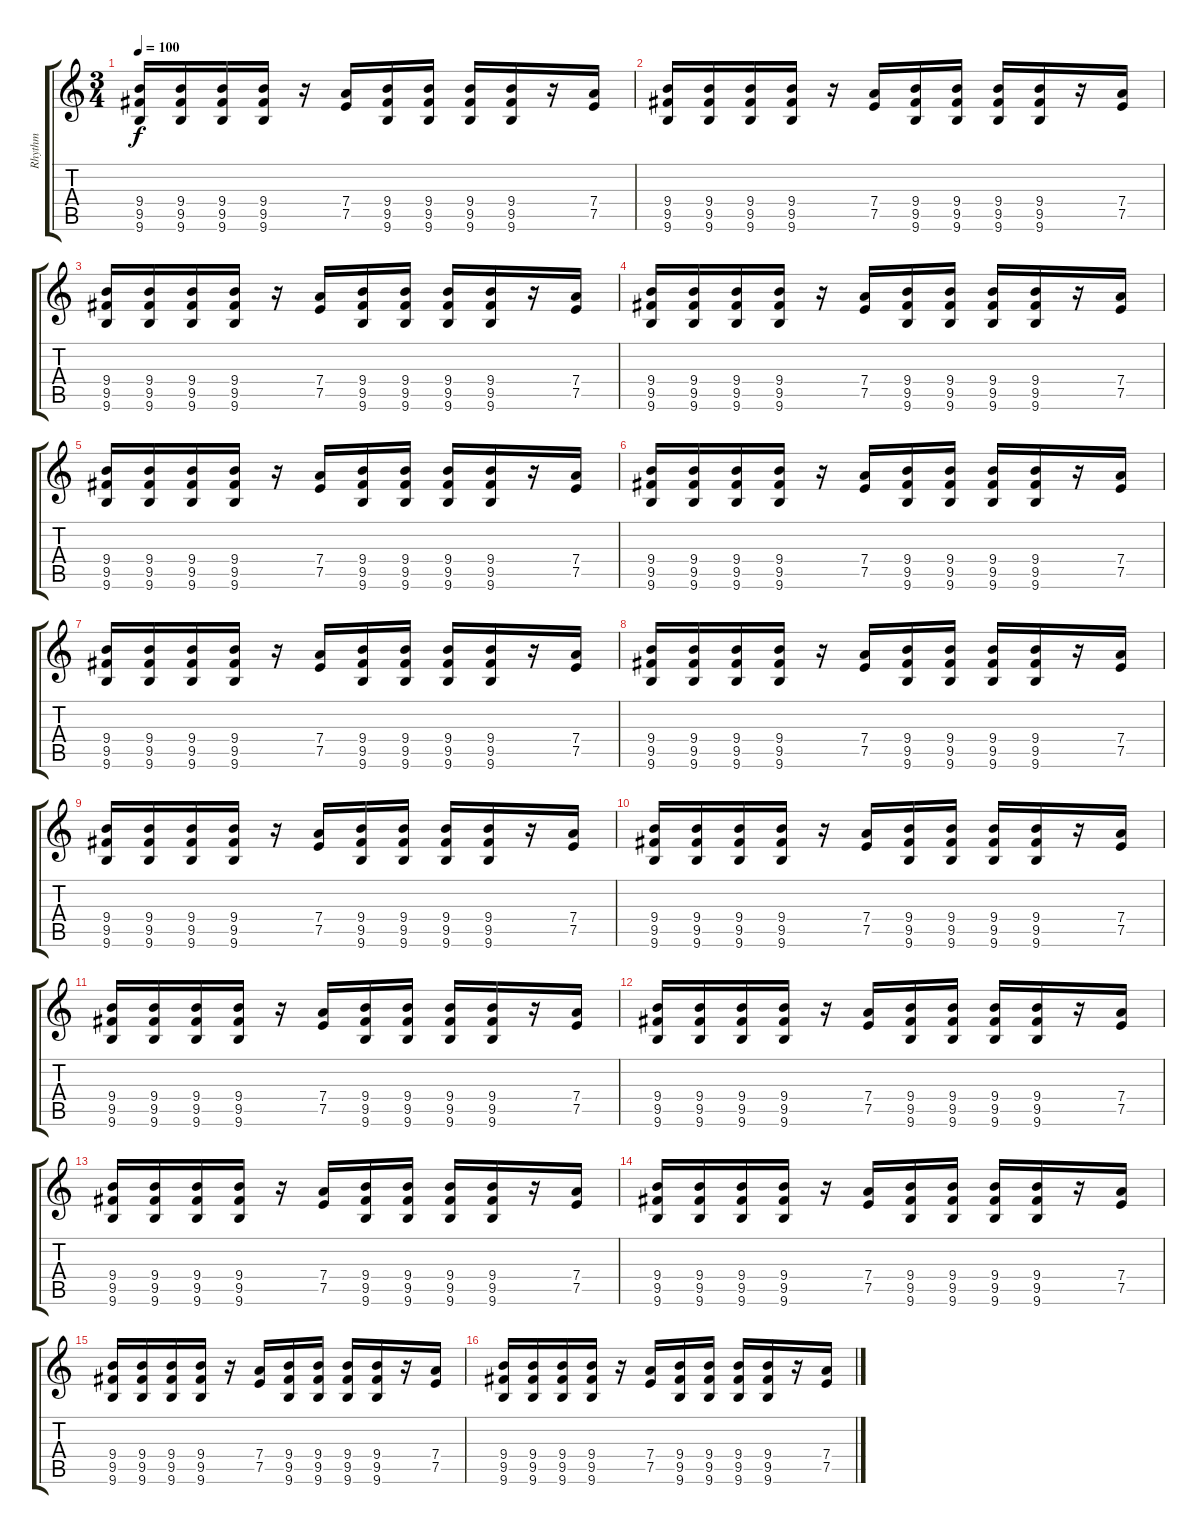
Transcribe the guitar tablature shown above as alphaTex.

\track ("Rhythm" "Rhythm") {instrument overdrivenguitar}
\staff {score tabs}
\tuning (E4 B3 G3 D3 A2 D2) {hide}
\ts (3 4)
\tempo 100
\clef g2
\ks c
(9.4 9.5 9.6).16{dy f} (9.4 9.5 9.6).16 (9.4 9.5 9.6).16 (9.4 9.5 9.6).16 r.16 (7.4 7.5).16 (9.4 9.5 9.6).16 (9.4 9.5 9.6).16 (9.4 9.5 9.6).16 (9.4 9.5 9.6).16 r.16 (7.4 7.5).16 |
(9.4 9.5 9.6).16 (9.4 9.5 9.6).16 (9.4 9.5 9.6).16 (9.4 9.5 9.6).16 r.16 (7.4 7.5).16 (9.4 9.5 9.6).16 (9.4 9.5 9.6).16 (9.4 9.5 9.6).16 (9.4 9.5 9.6).16 r.16 (7.4 7.5).16 |
(9.4 9.5 9.6).16 (9.4 9.5 9.6).16 (9.4 9.5 9.6).16 (9.4 9.5 9.6).16 r.16 (7.4 7.5).16 (9.4 9.5 9.6).16 (9.4 9.5 9.6).16 (9.4 9.5 9.6).16 (9.4 9.5 9.6).16 r.16 (7.4 7.5).16 |
(9.4 9.5 9.6).16 (9.4 9.5 9.6).16 (9.4 9.5 9.6).16 (9.4 9.5 9.6).16 r.16 (7.4 7.5).16 (9.4 9.5 9.6).16 (9.4 9.5 9.6).16 (9.4 9.5 9.6).16 (9.4 9.5 9.6).16 r.16 (7.4 7.5).16 |
(9.4 9.5 9.6).16 (9.4 9.5 9.6).16 (9.4 9.5 9.6).16 (9.4 9.5 9.6).16 r.16 (7.4 7.5).16 (9.4 9.5 9.6).16 (9.4 9.5 9.6).16 (9.4 9.5 9.6).16 (9.4 9.5 9.6).16 r.16 (7.4 7.5).16 |
(9.4 9.5 9.6).16 (9.4 9.5 9.6).16 (9.4 9.5 9.6).16 (9.4 9.5 9.6).16 r.16 (7.4 7.5).16 (9.4 9.5 9.6).16 (9.4 9.5 9.6).16 (9.4 9.5 9.6).16 (9.4 9.5 9.6).16 r.16 (7.4 7.5).16 |
(9.4 9.5 9.6).16 (9.4 9.5 9.6).16 (9.4 9.5 9.6).16 (9.4 9.5 9.6).16 r.16 (7.4 7.5).16 (9.4 9.5 9.6).16 (9.4 9.5 9.6).16 (9.4 9.5 9.6).16 (9.4 9.5 9.6).16 r.16 (7.4 7.5).16 |
(9.4 9.5 9.6).16 (9.4 9.5 9.6).16 (9.4 9.5 9.6).16 (9.4 9.5 9.6).16 r.16 (7.4 7.5).16 (9.4 9.5 9.6).16 (9.4 9.5 9.6).16 (9.4 9.5 9.6).16 (9.4 9.5 9.6).16 r.16 (7.4 7.5).16 |
(9.4 9.5 9.6).16 (9.4 9.5 9.6).16 (9.4 9.5 9.6).16 (9.4 9.5 9.6).16 r.16 (7.4 7.5).16 (9.4 9.5 9.6).16 (9.4 9.5 9.6).16 (9.4 9.5 9.6).16 (9.4 9.5 9.6).16 r.16 (7.4 7.5).16 |
(9.4 9.5 9.6).16 (9.4 9.5 9.6).16 (9.4 9.5 9.6).16 (9.4 9.5 9.6).16 r.16 (7.4 7.5).16 (9.4 9.5 9.6).16 (9.4 9.5 9.6).16 (9.4 9.5 9.6).16 (9.4 9.5 9.6).16 r.16 (7.4 7.5).16 |
(9.4 9.5 9.6).16 (9.4 9.5 9.6).16 (9.4 9.5 9.6).16 (9.4 9.5 9.6).16 r.16 (7.4 7.5).16 (9.4 9.5 9.6).16 (9.4 9.5 9.6).16 (9.4 9.5 9.6).16 (9.4 9.5 9.6).16 r.16 (7.4 7.5).16 |
(9.4 9.5 9.6).16 (9.4 9.5 9.6).16 (9.4 9.5 9.6).16 (9.4 9.5 9.6).16 r.16 (7.4 7.5).16 (9.4 9.5 9.6).16 (9.4 9.5 9.6).16 (9.4 9.5 9.6).16 (9.4 9.5 9.6).16 r.16 (7.4 7.5).16 |
(9.4 9.5 9.6).16 (9.4 9.5 9.6).16 (9.4 9.5 9.6).16 (9.4 9.5 9.6).16 r.16 (7.4 7.5).16 (9.4 9.5 9.6).16 (9.4 9.5 9.6).16 (9.4 9.5 9.6).16 (9.4 9.5 9.6).16 r.16 (7.4 7.5).16 |
(9.4 9.5 9.6).16 (9.4 9.5 9.6).16 (9.4 9.5 9.6).16 (9.4 9.5 9.6).16 r.16 (7.4 7.5).16 (9.4 9.5 9.6).16 (9.4 9.5 9.6).16 (9.4 9.5 9.6).16 (9.4 9.5 9.6).16 r.16 (7.4 7.5).16 |
(9.4 9.5 9.6).16 (9.4 9.5 9.6).16 (9.4 9.5 9.6).16 (9.4 9.5 9.6).16 r.16 (7.4 7.5).16 (9.4 9.5 9.6).16 (9.4 9.5 9.6).16 (9.4 9.5 9.6).16 (9.4 9.5 9.6).16 r.16 (7.4 7.5).16 |
(9.4 9.5 9.6).16 (9.4 9.5 9.6).16 (9.4 9.5 9.6).16 (9.4 9.5 9.6).16 r.16 (7.4 7.5).16 (9.4 9.5 9.6).16 (9.4 9.5 9.6).16 (9.4 9.5 9.6).16 (9.4 9.5 9.6).16 r.16 (7.4 7.5).16
